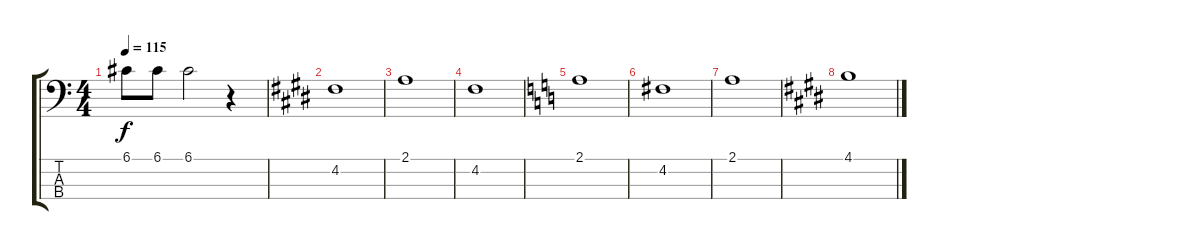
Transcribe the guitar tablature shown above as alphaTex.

\track "" {instrument electricbassfinger}
\staff {score tabs}
\tuning (G2 D2 A1 E1) {hide}
\ts (4 4)
\tempo 115
\clef f4
\ks c
6.1.8{dy f} 6.1.8 6.1.2 r.4 |
\ks e
4.2.1 |
2.1.1 |
4.2.1 |
\ks c
2.1.1 |
4.2.1 |
2.1.1 |
\ks e
4.1.1
